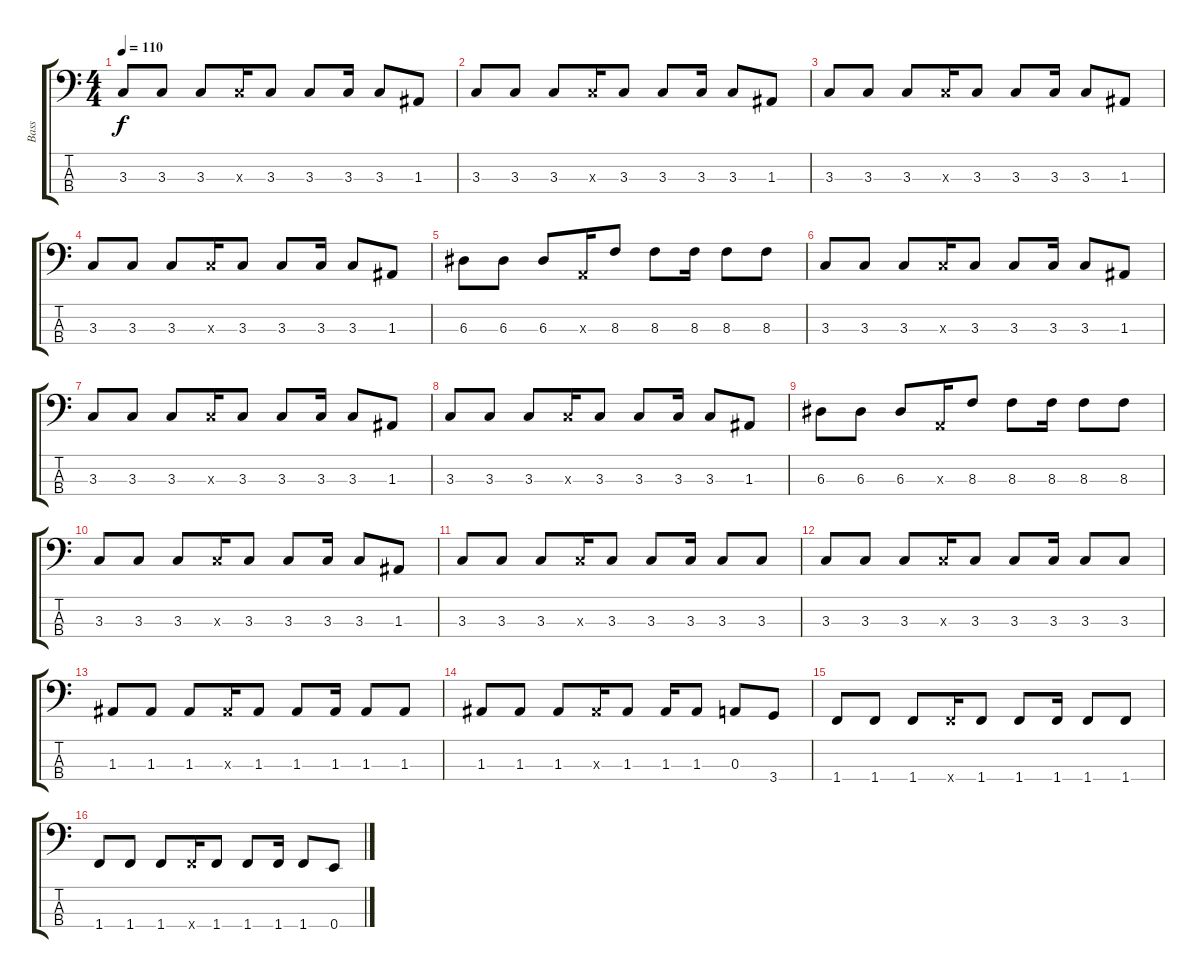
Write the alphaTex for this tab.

\track ("Bass" "Bass") {instrument electricbasspick}
\staff {score tabs}
\tuning (G2 D2 A1 E1) {hide}
\ts (4 4)
\tempo 110
\clef f4
\ks c
3.3.8{dy f} 3.3.8 3.3.8 3.3{x}.16 3.3.8 3.3.8 3.3.16 3.3.8 1.3.8 |
3.3.8 3.3.8 3.3.8 3.3{x}.16 3.3.8 3.3.8 3.3.16 3.3.8 1.3.8 |
3.3.8 3.3.8 3.3.8 3.3{x}.16 3.3.8 3.3.8 3.3.16 3.3.8 1.3.8 |
3.3.8 3.3.8 3.3.8 3.3{x}.16 3.3.8 3.3.8 3.3.16 3.3.8 1.3.8 |
6.3.8 6.3.8 6.3.8 0.3{x}.16 8.3.8 8.3.8 8.3.16 8.3.8 8.3.8 |
3.3.8 3.3.8 3.3.8 3.3{x}.16 3.3.8 3.3.8 3.3.16 3.3.8 1.3.8 |
3.3.8 3.3.8 3.3.8 3.3{x}.16 3.3.8 3.3.8 3.3.16 3.3.8 1.3.8 |
3.3.8 3.3.8 3.3.8 3.3{x}.16 3.3.8 3.3.8 3.3.16 3.3.8 1.3.8 |
6.3.8 6.3.8 6.3.8 0.3{x}.16 8.3.8 8.3.8 8.3.16 8.3.8 8.3.8 |
3.3.8 3.3.8 3.3.8 3.3{x}.16 3.3.8 3.3.8 3.3.16 3.3.8 1.3.8 |
3.3.8 3.3.8 3.3.8 3.3{x}.16 3.3.8 3.3.8 3.3.16 3.3.8 3.3.8 |
3.3.8 3.3.8 3.3.8 3.3{x}.16 3.3.8 3.3.8 3.3.16 3.3.8 3.3.8 |
1.3.8 1.3.8 1.3.8 1.3{x}.16 1.3.8 1.3.8 1.3.16 1.3.8 1.3.8 |
1.3.8 1.3.8 1.3.8 1.3{x}.16 1.3.8 1.3.16 1.3.8 0.3.8 3.4.8 |
1.4.8 1.4.8 1.4.8 1.4{x}.16 1.4.8 1.4.8 1.4.16 1.4.8 1.4.8 |
1.4.8 1.4.8 1.4.8 1.4{x}.16 1.4.8 1.4.8 1.4.16 1.4.8 0.4.8
